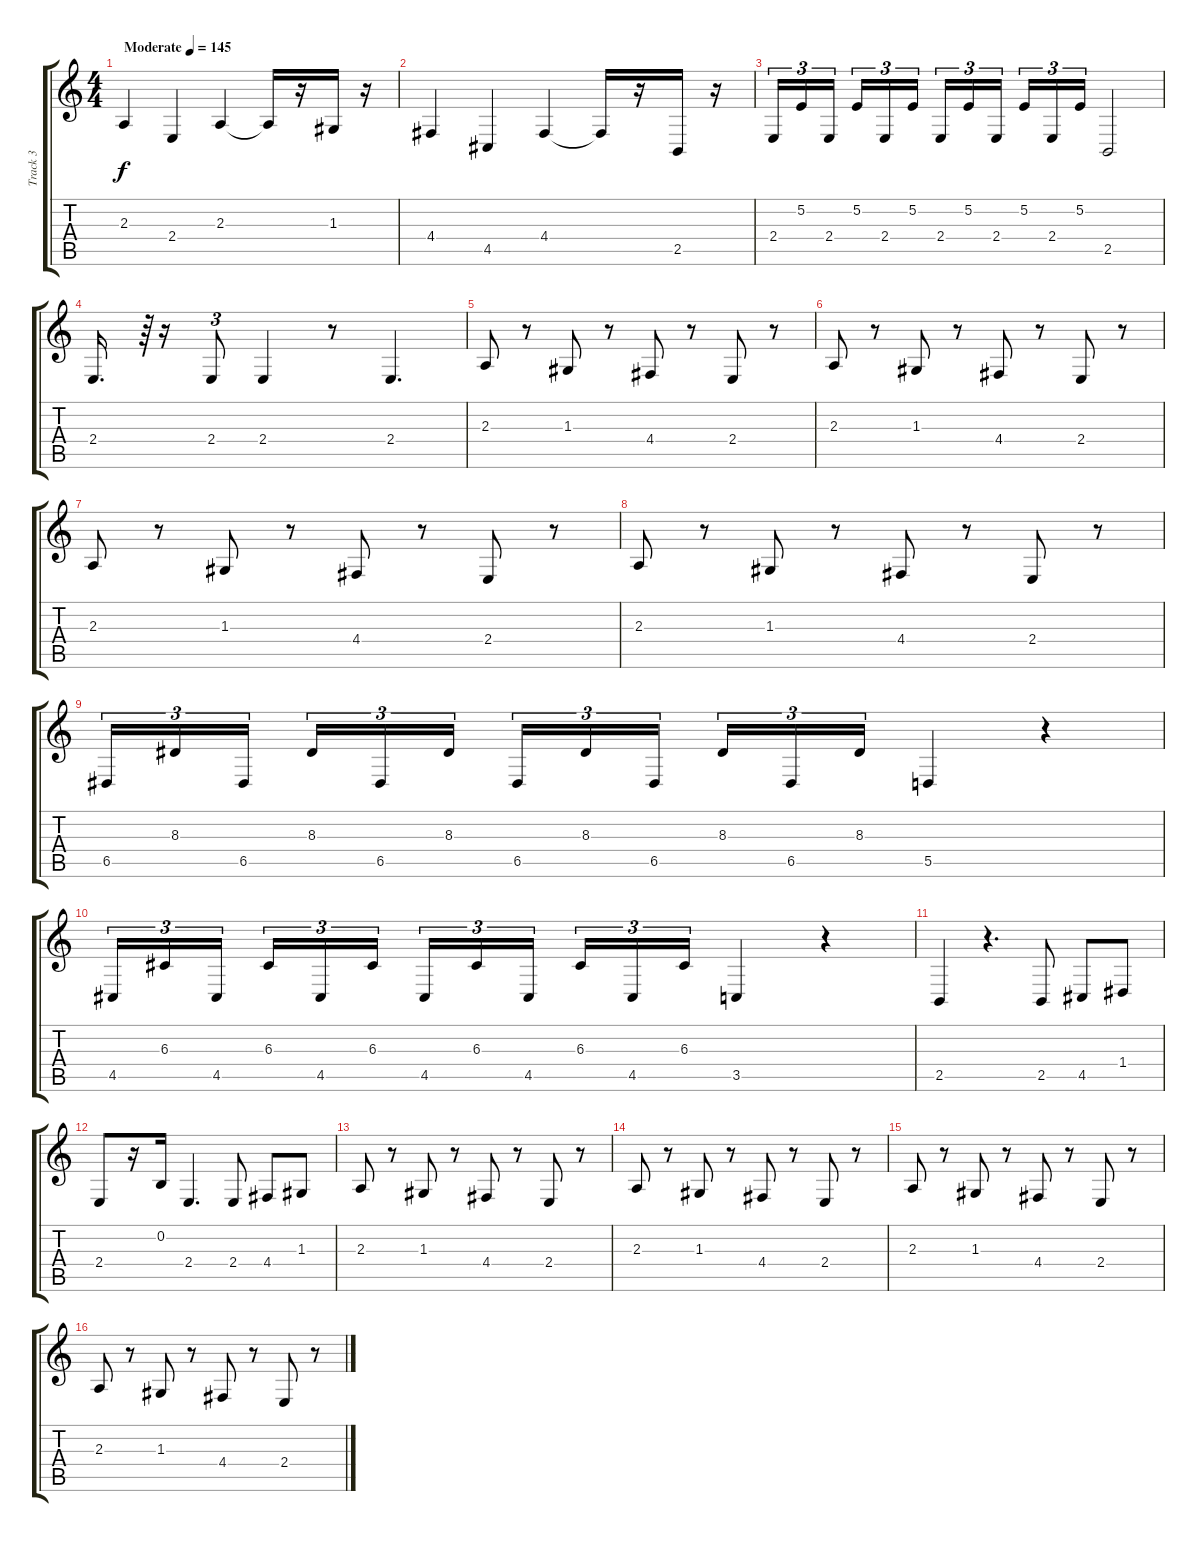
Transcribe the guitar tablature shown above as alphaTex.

\track ("Track 3" "Track 3") {instrument trombone}
\staff {score tabs}
\tuning (E4 B3 G3 D3 A2 E2) {hide}
\ts (4 4)
\tempo (145 "Moderate")
\clef g2
\ks c
2.3.4{dy f instrument trombone} 2.4.4 2.3.4 2.3{t}.16 r.16 1.3.16 r.16 |
4.4.4 4.5.4 4.4.4 4.4{t}.16 r.16 2.5.16 r.16 |
2.4.16{tu (3 2)} 5.2.16{tu (3 2)} 2.4.16{tu (3 2) beam splitsecondary} 5.2.16{tu (3 2)} 2.4.16{tu (3 2)} 5.2.16{tu (3 2)} 2.4.16{tu (3 2)} 5.2.16{tu (3 2)} 2.4.16{tu (3 2) beam splitsecondary} 5.2.16{tu (3 2)} 2.4.16{tu (3 2)} 5.2.16{tu (3 2)} 2.5.2 |
2.4.16{d} r.64{tu (3 2)} r.16 2.4.8{tu (3 2)} 2.4.4 r.8 2.4.4{d} |
2.3.8 r.8 1.3.8 r.8 4.4.8 r.8 2.4.8 r.8 |
2.3.8 r.8 1.3.8 r.8 4.4.8 r.8 2.4.8 r.8 |
2.3.8 r.8 1.3.8 r.8 4.4.8 r.8 2.4.8 r.8 |
2.3.8 r.8 1.3.8 r.8 4.4.8 r.8 2.4.8 r.8 |
6.5.16{tu (3 2)} 8.3.16{tu (3 2)} 6.5.16{tu (3 2) beam splitsecondary} 8.3.16{tu (3 2)} 6.5.16{tu (3 2)} 8.3.16{tu (3 2)} 6.5.16{tu (3 2)} 8.3.16{tu (3 2)} 6.5.16{tu (3 2) beam splitsecondary} 8.3.16{tu (3 2)} 6.5.16{tu (3 2)} 8.3.16{tu (3 2)} 5.5.4 r.4 |
4.5.16{tu (3 2)} 6.3.16{tu (3 2)} 4.5.16{tu (3 2) beam splitsecondary} 6.3.16{tu (3 2)} 4.5.16{tu (3 2)} 6.3.16{tu (3 2)} 4.5.16{tu (3 2)} 6.3.16{tu (3 2)} 4.5.16{tu (3 2) beam splitsecondary} 6.3.16{tu (3 2)} 4.5.16{tu (3 2)} 6.3.16{tu (3 2)} 3.5.4 r.4 |
2.5.4 r.4{d} 2.5.8 4.5.8 1.4.8 |
2.4.8 r.16 0.2.16 2.4.4{d} 2.4.8 4.4.8 1.3.8 |
2.3.8 r.8 1.3.8 r.8 4.4.8 r.8 2.4.8 r.8 |
2.3.8 r.8 1.3.8 r.8 4.4.8 r.8 2.4.8 r.8 |
2.3.8 r.8 1.3.8 r.8 4.4.8 r.8 2.4.8 r.8 |
2.3.8 r.8 1.3.8 r.8 4.4.8 r.8 2.4.8 r.8
